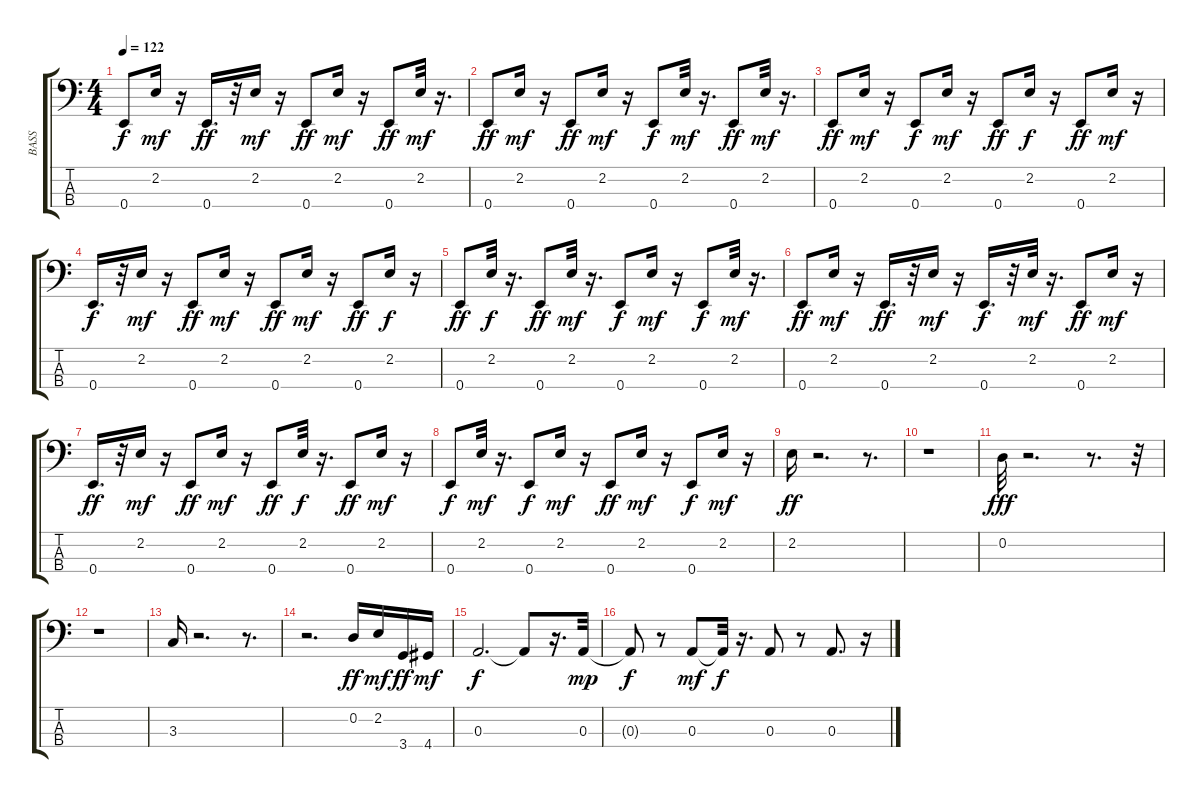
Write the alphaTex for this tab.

\track ("BASS" "BASS") {instrument slapbass1}
\staff {score tabs}
\tuning (G2 D2 A1 E1) {hide}
\ts (4 4)
\tempo 122
\clef f4
\ks c
0.4.8{dy f} 2.2.16{dy mf} r.16 0.4.16{d dy ff} r.32 2.2.16{dy mf} r.16 0.4.8{dy ff} 2.2.16{dy mf} r.16 0.4.8{dy ff} 2.2.32{dy mf} r.16{d} |
0.4.8{dy ff} 2.2.16{dy mf} r.16 0.4.8{dy ff} 2.2.16{dy mf} r.16 0.4.8{dy f} 2.2.32{dy mf} r.16{d} 0.4.8{dy ff} 2.2.32{dy mf} r.16{d} |
0.4.8{dy ff} 2.2.16{dy mf} r.16 0.4.8{dy f} 2.2.16{dy mf} r.16 0.4.8{dy ff} 2.2.16{dy f} r.16 0.4.8{dy ff} 2.2.16{dy mf} r.16 |
0.4.16{d dy f} r.32 2.2.16{dy mf} r.16 0.4.8{dy ff} 2.2.16{dy mf} r.16 0.4.8{dy ff} 2.2.16{dy mf} r.16 0.4.8{dy ff} 2.2.16{dy f} r.16 |
0.4.8{dy ff} 2.2.32{dy f} r.16{d} 0.4.8{dy ff} 2.2.32{dy mf} r.16{d} 0.4.8{dy f} 2.2.16{dy mf} r.16 0.4.8{dy f} 2.2.32{dy mf} r.16{d} |
0.4.8{dy ff} 2.2.16{dy mf} r.16 0.4.16{d dy ff} r.32 2.2.16{dy mf} r.16 0.4.16{d dy f} r.32 2.2.32{dy mf} r.16{d} 0.4.8{dy ff} 2.2.16{dy mf} r.16 |
0.4.16{d dy ff} r.32 2.2.16{dy mf} r.16 0.4.8{dy ff} 2.2.16{dy mf} r.16 0.4.8{dy ff} 2.2.32{dy f} r.16{d} 0.4.8{dy ff} 2.2.16{dy mf} r.16 |
0.4.8{dy f} 2.2.32{dy mf} r.16{d} 0.4.8{dy f} 2.2.16{dy mf} r.16 0.4.8{dy ff} 2.2.16{dy mf} r.16 0.4.8{dy f} 2.2.16{dy mf} r.16 |
2.2.16{dy ff} r.2{d} r.8{d} |
r.1 |
0.2.32{dy fff} r.2{d} r.8{d} r.32 |
r.1 |
3.3.16 r.2{d} r.8{d} |
r.2{d} 0.2.16{dy ff} 2.2.16{dy mf} 3.4.16{dy ff} 4.4.16{dy mf} |
0.3.2{d dy f} 0.3{t}.8 r.16{d} 0.3.32{dy mp} |
0.3{t}.8{dy f} r.8 0.3.8{dy mf} 0.3{t}.32{dy f} r.16{d} 0.3.8 r.8 0.3.8{d} r.16
